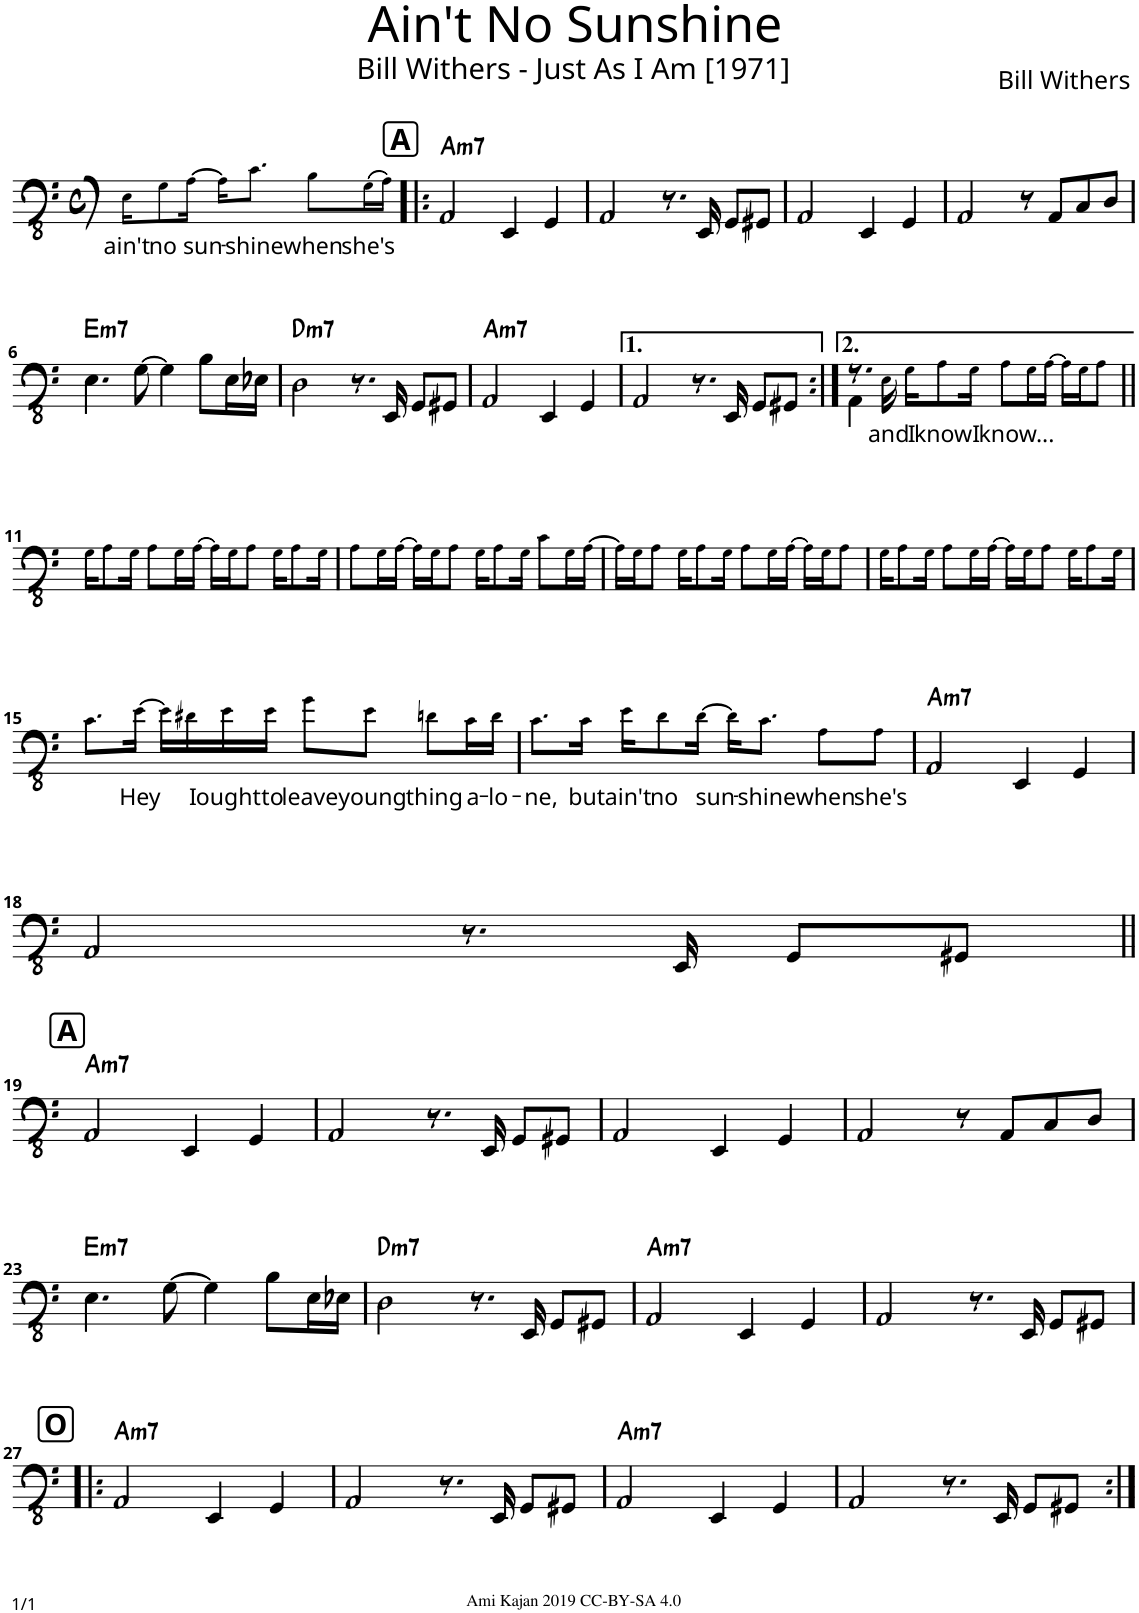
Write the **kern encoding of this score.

**kern	**text	**harte
*part1	*part1	*part1
*staff1	*staff1	*
*I"Piano	*	*
*I'Pno.	*	*
*clefFv4	*	*
*k[]	*	*
*M4/4	*	*
*met(c)	*	*
=1	=1	=1
!	!LO:LY:b	!
16EE!\KL	ain't	.
!	!LO:LY:b	!
8GG!\	no	.
!	!LO:LY:b	!
[16AA!\Jk	sun-	.
16AA!\KL]	.	.
!	!LO:LY:b	!
8.C!\J	-shine	.
!	!LO:LY:b	!
8BB!\L	when	.
!	!LO:LY:b	!
(16GG!\L	she's	.
16AA!\JJ)	.	.
!!LO:REH:place=s1:a:B:cj:fs=14:t=A
=2!|:	=2!|:	=2!|:
!	!	!LO:H:kt=m7
2AAA/	.	A:min7
4EEE/	.	.
4GGG/	.	.
=3	=3	=3
2AAA/	.	.
8.r	.	.
16EEE/	.	.
8GGG/L	.	.
8GGG#X/J	.	.
=4	=4	=4
2AAA/	.	.
4EEE/	.	.
4GGG/	.	.
=5	=5	=5
2AAA/	.	.
8r	.	.
8AAA/L	.	.
8CC/	.	.
8DD/J	.	.
!!LO:LB:g=z
=6	=6	=6
!	!	!LO:H:kt=m7
4.EE\	.	E:min7
[8GG\	.	.
4GG\]	.	.
8BB\L	.	.
16EE\L	.	.
16EE-X\JJ	.	.
=7	=7	=7
!	!	!LO:H:kt=m7
2DD\	.	D:min7
8.r	.	.
16EEE/	.	.
8GGG/L	.	.
8GGG#X/J	.	.
=8	=8	=8
!	!	!LO:H:kt=m7
2AAA/	.	A:min7
4EEE/	.	.
4GGG/	.	.
=9	=9	=9
2AAA/	.	.
8.r	.	.
16EEE/	.	.
8GGG/L	.	.
8GGG#X/J	.	.
=10:|!	=10:|!	=10:|!
*^	*	*
8.r	4AAA\	.	.
!	!	!LO:LY:b	!
16EE!\	.	and	.
!	!	!LO:LY:b	!
16GG!\KL	2.ryy	I	.
!	!	!LO:LY:b	!
8AA!\	.	know	.
!	!	!LO:LY:b	!
16GG!\Jk	.	I	.
!	!	!LO:LY:b	!
8AA!\L	.	know...	.
16GG!\L	.	.	.
[16AA!\JJ	.	.	.
16AA!\LL]	.	.	.
16GG!\J	.	.	.
8AA!\J	.	.	.
*v	*v	*	*
!!LO:LB:g=z
=11||	=11||	=11||
16GG!\KL	.	.
8AA!\	.	.
16GG!\Jk	.	.
8AA!\L	.	.
16GG!\L	.	.
[16AA!\JJ	.	.
16AA!\LL]	.	.
16GG!\J	.	.
8AA!\J	.	.
16GG!\KL	.	.
8AA!\	.	.
16GG!\Jk	.	.
=12	=12	=12
8AA!\L	.	.
16GG!\L	.	.
[16AA!\JJ	.	.
16AA!\LL]	.	.
16GG!\J	.	.
8AA!\J	.	.
16GG!\KL	.	.
8AA!\	.	.
16GG!\Jk	.	.
8C!\L	.	.
16GG!\L	.	.
[16AA!\JJ	.	.
=13	=13	=13
16AA!\LL]	.	.
16GG!\J	.	.
8AA!\J	.	.
16GG!\KL	.	.
8AA!\	.	.
16GG!\Jk	.	.
8AA!\L	.	.
16GG!\L	.	.
[16AA!\JJ	.	.
16AA!\LL]	.	.
16GG!\J	.	.
8AA!\J	.	.
=14	=14	=14
16GG!\KL	.	.
8AA!\	.	.
16GG!\Jk	.	.
8AA!\L	.	.
16GG!\L	.	.
[16AA!\JJ	.	.
16AA!\LL]	.	.
16GG!\J	.	.
8AA!\J	.	.
16GG!\KL	.	.
8AA!\	.	.
16GG!\Jk	.	.
!!LO:LB:g=z
=15	=15	=15
8.C!\L	.	.
!	!LO:LY:b	!
[16E!\Jk	Hey	.
16E!\LL]	.	.
!	!LO:LY:b	!
16D#X!\	I	.
!	!LO:LY:b	!
16E!\	ought	.
!	!LO:LY:b	!
16E!\JJ	to	.
!	!LO:LY:b	!
8G!\L	leave	.
!	!LO:LY:b	!
8E!\J	young	.
!	!LO:LY:b	!
8Dn!\L	thing	.
!	!LO:LY:b	!
16C!\L	a-	.
!	!LO:LY:b	!
16D!\JJ	-lo-	.
=16	=16	=16
!	!LO:LY:b	!
8.C!\L	-ne,	.
!	!LO:LY:b	!
16C!\Jk	but	.
!	!LO:LY:b	!
16E!\KL	ain't	.
!	!LO:LY:b	!
8D!\	no	.
!	!LO:LY:b	!
[16D!\Jk	sun-	.
16D!\KL]	.	.
!	!LO:LY:b	!
8.C!\J	-shine	.
!	!LO:LY:b	!
8AA!\L	when	.
!	!LO:LY:b	!
8AA!\J	she's	.
=17	=17	=17
!	!	!LO:H:kt=m7
2AAA/	.	A:min7
4EEE/	.	.
4GGG/	.	.
!!LO:LB:g=z
=18	=18	=18
2AAA/	.	.
8.r	.	.
16EEE/	.	.
8GGG/L	.	.
8GGG#X/J	.	.
!!LO:LB:g=z
!!LO:REH:place=s1:a:B:cj:fs=14:t=A
=19||	=19||	=19||
!	!	!LO:H:kt=m7
2AAA/	.	A:min7
4EEE/	.	.
4GGG/	.	.
=20	=20	=20
2AAA/	.	.
8.r	.	.
16EEE/	.	.
8GGG/L	.	.
8GGG#X/J	.	.
=21	=21	=21
2AAA/	.	.
4EEE/	.	.
4GGG/	.	.
=22	=22	=22
2AAA/	.	.
8r	.	.
8AAA/L	.	.
8CC/	.	.
8DD/J	.	.
!!LO:LB:g=z
=23	=23	=23
!	!	!LO:H:kt=m7
4.EE\	.	E:min7
[8GG\	.	.
4GG\]	.	.
8BB\L	.	.
16EE\L	.	.
16EE-X\JJ	.	.
=24	=24	=24
!	!	!LO:H:kt=m7
2DD\	.	D:min7
8.r	.	.
16EEE/	.	.
8GGG/L	.	.
8GGG#X/J	.	.
=25	=25	=25
!	!	!LO:H:kt=m7
2AAA/	.	A:min7
4EEE/	.	.
4GGG/	.	.
=26	=26	=26
2AAA/	.	.
8.r	.	.
16EEE/	.	.
8GGG/L	.	.
8GGG#X/J	.	.
!!LO:LB:g=z
!!LO:REH:place=s1:a:B:cj:fs=14:t=O
=27!|:	=27!|:	=27!|:
!	!	!LO:H:kt=m7
2AAA/	.	A:min7
4EEE/	.	.
4GGG/	.	.
=28	=28	=28
2AAA/	.	.
8.r	.	.
16EEE/	.	.
8GGG/L	.	.
8GGG#X/J	.	.
=29	=29	=29
!	!	!LO:H:kt=m7
2AAA/	.	A:min7
4EEE/	.	.
4GGG/	.	.
=30	=30	=30
2AAA/	.	.
8.r	.	.
16EEE/	.	.
8GGG/L	.	.
8GGG#X/J	.	.
=:|!	=:|!	=:|!
*-	*-	*-
